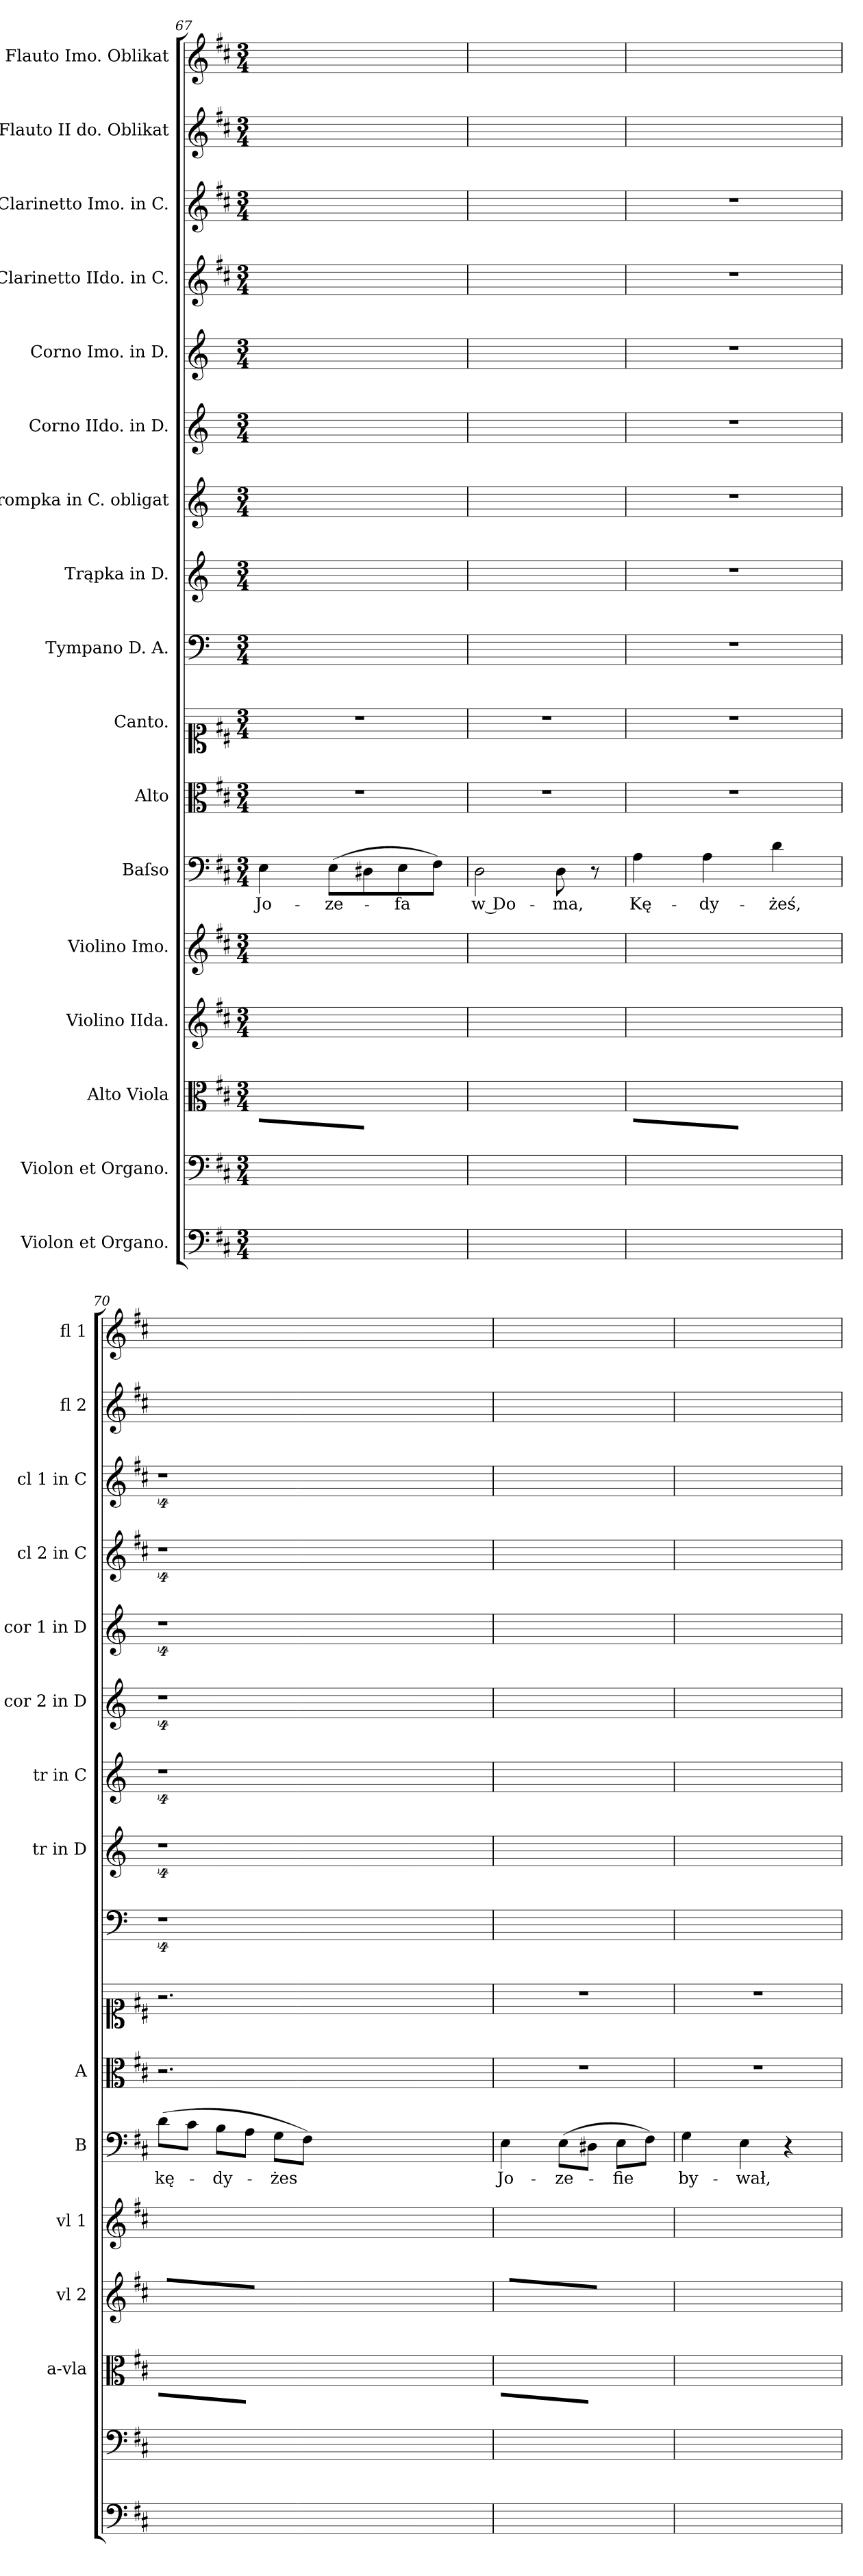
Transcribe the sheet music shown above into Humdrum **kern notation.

**kern	**kern	**kern	**kern	**kern	**kern	**text	**kern	**kern	**kern	**kern	**kern	**kern	**kern	**kern	**kern	**kern	**kern
*part17	*part16	*part15	*part14	*part13	*part12	*part12	*part11	*part10	*part9	*part8	*part7	*part6	*part5	*part4	*part3	*part2	*part1
*staff17	*staff16	*staff15	*staff14	*staff13	*staff12	*staff12	*staff11	*staff10	*staff9	*staff8	*staff7	*staff6	*staff5	*staff4	*staff3	*staff2	*staff1
*I"Violon et Organo.	*I"Violon et Organo.	*I"Alto Viola	*I"Violino IIda.	*I"Violino Imo.	*I"Baſso	*	*I"Alto	*I"Canto.	*I"Tympano D. A.	*I"Trąpka in D.	*I"Trompka in C. obligat	*I"Corno IIdo. in D.	*I"Corno Imo. in D.	*I"Clarinetto IIdo. in C.	*I"Clarinetto Imo. in C.	*I"Flauto II do. Oblikat	*I"Flauto Imo. Oblikat
*	*	*I'a-vla	*I'vl 2	*I'vl 1	*I'B	*	*I'A	*	*	*I'tr in D	*I'tr in C	*I'cor 2 in D	*I'cor 1 in D	*I'cl 2 in C	*I'cl 1 in C	*I'fl 2	*I'fl 1
*clefF4	*clefF4	*clefC3	*clefG2	*clefG2	*clefF4	*	*clefC3	*clefC1	*clefF4	*clefG2	*clefG2	*clefG2	*clefG2	*clefG2	*clefG2	*clefG2	*clefG2
*	*	*	*	*	*	*	*	*	*ITrd-1c-2	*ITrd-1c-2	*ITrd-1c-2	*ITrd6c10	*ITrd6c10	*	*	*	*
*k[f#c#]	*k[f#c#]	*k[f#c#]	*k[f#c#]	*k[f#c#]	*k[f#c#]	*	*k[f#c#]	*k[f#c#]	*k[f#c#]	*k[f#c#]	*k[f#c#]	*k[f#c#]	*k[f#c#]	*k[f#c#]	*k[f#c#]	*k[f#c#]	*k[f#c#]
*D:	*D:	*D:	*D:	*D:	*D:	*	*D:	*D:	*D:	*D:	*D:	*D:	*D:	*D:	*D:	*D:	*D:
*M3/4	*M3/4	*M3/4	*M3/4	*M3/4	*M3/4	*	*M3/4	*M3/4	*M3/4	*M3/4	*M3/4	*M3/4	*M3/4	*M3/4	*M3/4	*M3/4	*M3/4
=67	=67	=67	=67	=67	=67	=67	=67	=67	=67	=67	=67	=67	=67	=67	=67	=67	=67
*	*	*tremolo	*	*	*	*	*	*	*	*	*	*	*	*	*	*	*
4A\yy	4A\yy	8c#\yyL	4Ayy/ 4gyy/	8g/Lyy	4E\	Jo-	2.r	2.r	2.ryy	2.ryy	2.ryy	2.ryy	2.ryy	2.ryy	2.ryy	2.ryy	2.ryy
.	.	8A\yy	.	8a/yy	.	.	.	.	.	.	.	.	.	.	.	.	.
4AA/yy	4AA/yy	8c#\yy	4Ayy/ 4gyy/	8e/yy	(8E\L	-ze-	.	.	.	.	.	.	.	.	.	.	.
.	.	8A\yy	.	8g/yy	8D#X\	.	.	.	.	.	.	.	.	.	.	.	.
4A\yy	4A\yy	8c#\yy	4Ayy/ 4gyy/	8e/yy	8E\	-fa	.	.	.	.	.	.	.	.	.	.	.
.	.	8A\yyJ	.	8g/Jyy	8F#\J)	.	.	.	.	.	.	.	.	.	.	.	.
*	*	*Xtremolo	*	*	*	*	*	*	*	*	*	*	*	*	*	*	*
=68	=68	=68	=68	=68	=68	=68	=68	=68	=68	=68	=68	=68	=68	=68	=68	=68	=68
2D\yy	2D\yy	2d\yy	2Ayy/ 2f#yy/	2f#/yy	2D\	w Do-	2.r	2.r	2.ryy	2.ryy	2.ryy	2.ryy	2.ryy	2.ryy	2.ryy	2.ryy	2.ryy
.	.	.	.	.	.	.	.	.	.	.	.	.	.	.	.	.	.
.	.	.	.	.	.	.	.	.	.	.	.	.	.	.	.	.	.
4ryy	4ryy	4ryy	4ryy	8dd/Lyy	8D\	-ma,	.	.	.	.	.	.	.	.	.	.	.
.	.	.	.	8ff#/Jyy	8r	.	.	.	.	.	.	.	.	.	.	.	.
=69	=69	=69	=69	=69	=69	=69	=69	=69	=69	=69	=69	=69	=69	=69	=69	=69	=69
*	*	*tremolo	*	*	*	*	*	*	*	*	*	*	*	*	*	*	*
4D\yy	4D\yy	8d\yyL	4Ayy/ 4f#yy/	8a\Lyy	4A\	Kę-	2.r	2.r	2.r	2.r	2.r	2.r	2.r	2.r	2.r	2.ryy	2.ryy
.	.	8A\yy	.	8dd\yy	.	.	.	.	.	.	.	.	.	.	.	.	.
4d\yy	4d\yy	8d\yy	4Ayy/ 4f#yy/	8f#\yy	4A\	-dy-	.	.	.	.	.	.	.	.	.	.	.
.	.	8A\yy	.	8a\yy	.	.	.	.	.	.	.	.	.	.	.	.	.
4D\yy	4D\yy	8d\yy	4Ayy/ 4f#yy/	8d\yy	4d\	-żeś,	.	.	.	.	.	.	.	.	.	.	.
.	.	8A\yyJ	.	8f#\Jyy	.	.	.	.	.	.	.	.	.	.	.	.	.
=70	=70	=70	=70	=70	=70	=70	=70	=70	=70	=70	=70	=70	=70	=70	=70	=70	=70
*	*	*	*tremolo	*	*	*	*	*	*	*	*	*	*	*	*	*	*
4d\yy	4d\yy	8d\yyL	8g/yyL	8g/Lyy	(8d\L	kę-	2.r	2.r	4%9r	4%9r	4%9r	4%9r	4%9r	4%9r	4%9r	0ryy	0ryy
.	.	8A\yy	8A/yy	8f#/yy	8c#\J	.	.	.	.	.	.	.	.	.	.	.	.
4D\yy	4D\yy	8d\yy	8g/yy	8g/yy	8B\L	-dy-	.	.	.	.	.	.	.	.	.	.	.
.	.	8A\yy	8A/yy	8e/yy	8A\J	.	.	.	.	.	.	.	.	.	.	.	.
4F#\yy	4F#\yy	8d\yy	8g/yy	8a/yy	8G\L	-żes	.	.	.	.	.	.	.	.	.	.	.
.	.	8A\yyJ	8A/yyJ	8g/Jyy	8F#\J)	.	.	.	.	.	.	.	.	.	.	.	.
1.ryy	1.ryy	1.ryy	1.ryy	1.ryy	1.ryy	.	1.ryy	1.ryy	.	.	.	.	.	.	.	.	.
.	.	.	.	.	.	.	.	.	.	.	.	.	.	.	.	.	.
.	.	.	.	.	.	.	.	.	.	.	.	.	.	.	.	.	.
.	.	.	.	.	.	.	.	.	.	.	.	.	.	.	.	4ryy	4ryy
=71	=71	=71	=71	=71	=71	=71	=71	=71	=71	=71	=71	=71	=71	=71	=71	=71	=71
4A\yy	4A\yy	8c#\yyL	8g/yyL	8a/Lyy	4E\	Jo-	2.r	2.r	2.ryy	2.ryy	2.ryy	2.ryy	2.ryy	2.ryy	2.ryy	2.ryy	2.ryy
.	.	8A\yy	8A/yy	8g/yy	.	.	.	.	.	.	.	.	.	.	.	.	.
4AA/yy	4AA/yy	8c#\yy	8g/yy	8e/yy	(8E\L	-ze-	.	.	.	.	.	.	.	.	.	.	.
.	.	8A\yy	8A/yy	8d#X/yy	8D#X\J	.	.	.	.	.	.	.	.	.	.	.	.
4A\yy	4A\yy	8c#\yy	8g/yy	8e/yy	8E\L	-fie	.	.	.	.	.	.	.	.	.	.	.
.	.	8A\yyJ	8A/yyJ	8f#/Jyy	8F#\J)	.	.	.	.	.	.	.	.	.	.	.	.
*	*	*	*Xtremolo	*	*	*	*	*	*	*	*	*	*	*	*	*	*
*	*	*Xtremolo	*	*	*	*	*	*	*	*	*	*	*	*	*	*	*
=72	=72	=72	=72	=72	=72	=72	=72	=72	=72	=72	=72	=72	=72	=72	=72	=72	=72
4AA/yy	4AA/yy	4c#/yy	8g/Lyy	4g/yy	4G\	by-	2.r	2.r	2.ryy	2.ryy	2.ryy	2.ryy	2.ryy	2.ryy	2.ryy	2.ryy	2.ryy
.	.	.	8A/Jyy	.	.	.	.	.	.	.	.	.	.	.	.	.	.
4A\yy	4A\yy	4A/yy	4g/yy	4e/yy	4E\	-wał,	.	.	.	.	.	.	.	.	.	.	.
4ryy	4ryy	4ryy	4ryy	8dd!/Lyy	4r	.	.	.	.	.	.	.	.	.	.	.	.
.	.	.	.	8ff#!/Jyy	.	.	.	.	.	.	.	.	.	.	.	.	.
=	=	=	=	=	=	=	=	=	=	=	=	=	=	=	=	=	=
*-	*-	*-	*-	*-	*-	*-	*-	*-	*-	*-	*-	*-	*-	*-	*-	*-	*-
